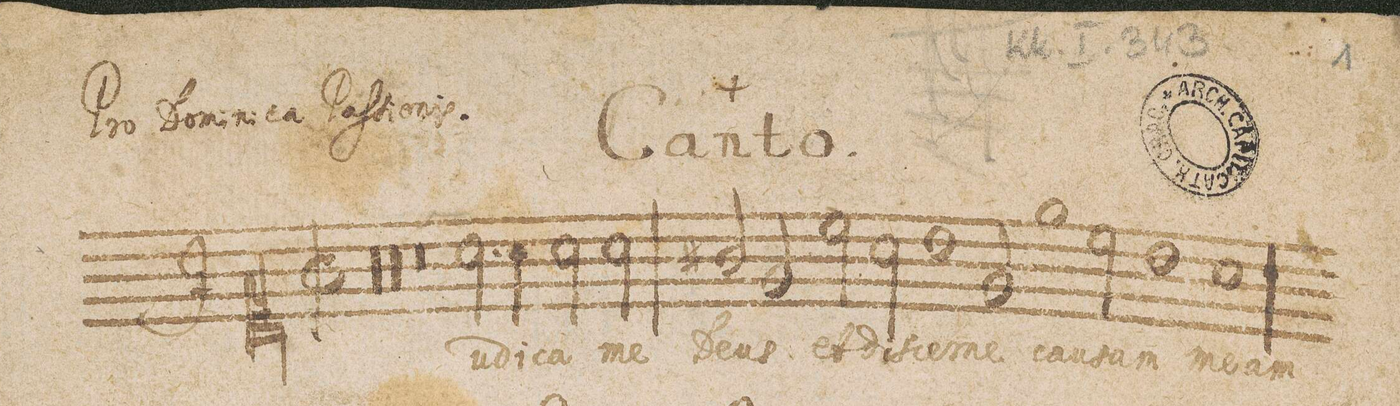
**kern	**text
*I"Canto.	*
*clefC1	*
*k[]	*
*met(C|)	*
*M2/1	*
00r	.
=2-	=2-
=3-	=3-
00r	.
=4-	=4-
=5-	=5-
0r	.
=6-	=6-
*2\right	*
2.a\	Ju-
4a\	-di-
2a\	-ca
2a\	me
=7-	=7-
2g#X/	De-
2e/	-us
2cc\	et
2a\	di-
=8-	=8-
1b	-scer-
2e/	-ne
1ee	cau-
=9-	=9-
2cc\	-sam
1b	me-
=10-	=10-
1a	-am
*-	*-
